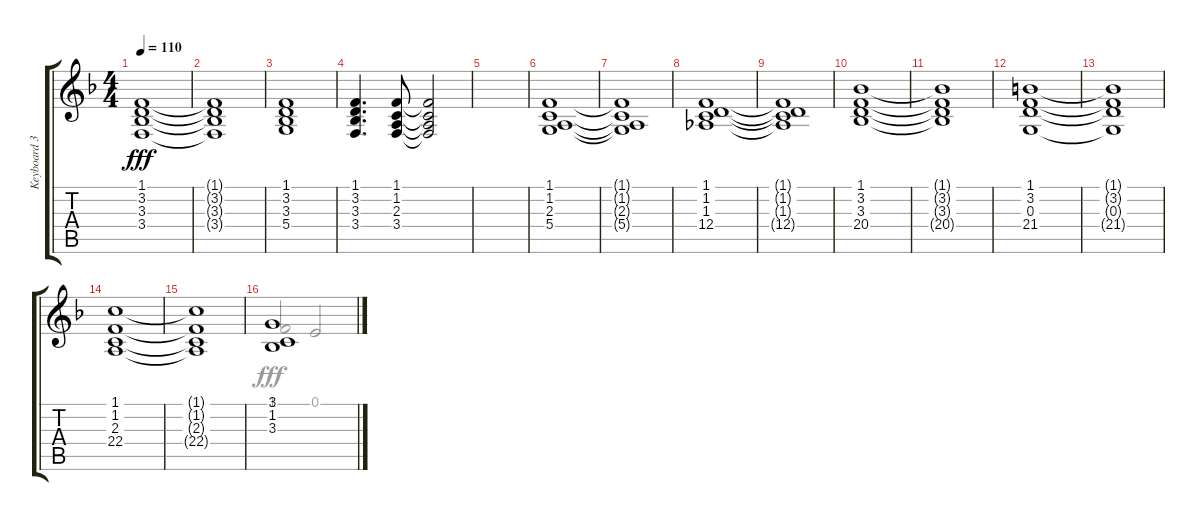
\track ("Keyboard 3" "Keyboard 3") {instrument synthstrings1}
\staff {score tabs}
\tuning (E4 B3 G3 D3 A2 E2) {hide}
\voice
\ts (4 4)
\tempo 110
\clef g2
\ks f
(1.1 3.2 3.3 3.4).1{dy fff} |
(1.1{t} 3.2{t} 3.3{t} 3.4{t}).1 |
(1.1 3.2 3.3 5.4).1 |
(1.1 3.2 3.3 3.4).4{d} (1.1 1.2 2.3 3.4).8 (1.1{t} 1.2{t} 2.3{t} 3.4{t}).2 |
|
(1.1 1.2 2.3 5.4).1 |
(1.1{t} 1.2{t} 2.3{t} 5.4{t}).1 |
(1.1 1.2 1.3 12.4).1 |
(1.1{t} 1.2{t} 1.3{t} 12.4{t}).1 |
(1.1 3.2 3.3 20.4).1 |
(1.1{t} 3.2{t} 3.3{t} 20.4{t}).1 |
(1.1 3.2 0.3 21.4).1 |
(1.1{t} 3.2{t} 0.3{t} 21.4{t}).1 |
(1.1 1.2 2.3 22.4).1 |
(1.1{t} 1.2{t} 2.3{t} 22.4{t}).1 |
(3.1 1.2 3.3).1
\voice
\clef g2
\ottava regular
\simile none
\ks f
|
|
|
|
|
|
|
|
|
|
|
|
|
|
|
1.1.2{beam Up} 0.1.2{beam Up}
